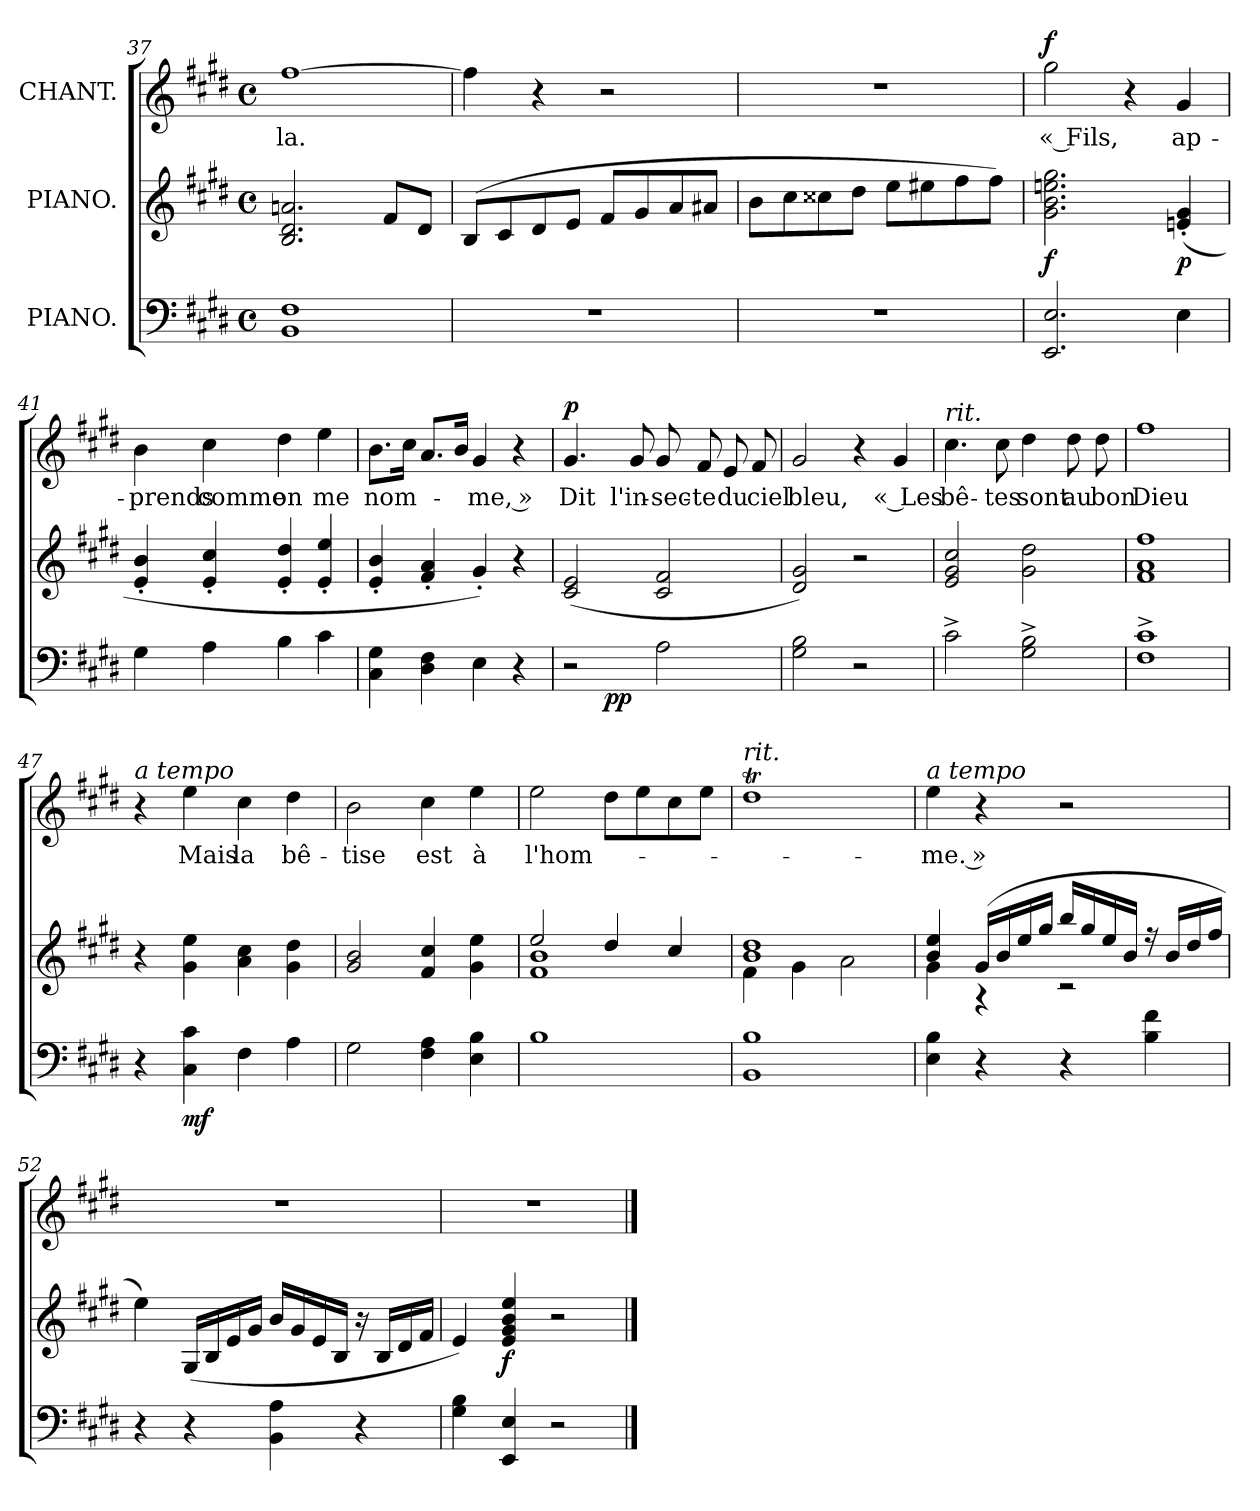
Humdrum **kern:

**kern	**dynam	**kern	**dynam	**kern	**text	**dynam
*part3	*part3	*part2	*part2	*part1	*part1	*part1
*staff3	*staff3	*staff2	*staff2	*staff1	*staff1	*staff1
*I"PIANO.	*	*I"PIANO.	*	*I"CHANT.	*	*
*clefF4	*	*clefG2	*	*clefG2	*	*
*k[f#c#g#d#]	*	*k[f#c#g#d#]	*	*k[f#c#g#d#]	*	*
*E:	*	*E:	*	*E:	*	*
*M4/4	*	*M4/4	*	*M4/4	*	*
*met(c)	*	*met(c)	*	*met(c)	*	*
=37	=37	=37	=37	=37	=37	=37
1BB\ 1F#\	.	2.B/ 2.d#/ 2.an/	.	[1ff#\	-la.	.
.	.	8f#/L	.	.	.	.
.	.	8d#/J	.	.	.	.
=38	=38	=38	=38	=38	=38	=38
1r	.	(8B/L	.	4ff#\]	.	.
.	.	8c#/	.	.	.	.
.	.	8d#/	.	4r	.	.
.	.	8e/J	.	.	.	.
.	.	8f#/L	.	2r	.	.
.	.	8g#/	.	.	.	.
.	.	8a/	.	.	.	.
.	.	8a#X/J	.	.	.	.
=39	=39	=39	=39	=39	=39	=39
1r	.	8b\L	.	1r	.	.
.	.	8cc#\	.	.	.	.
.	.	8cc##X\	.	.	.	.
.	.	8dd#\J	.	.	.	.
.	.	8ee\L	.	.	.	.
.	.	8ee#X\	.	.	.	.
.	.	8ff#\	.	.	.	.
.	.	8ff#\J)	.	.	.	.
!!LO:LB:g=z
=40	=40	=40	=40	=40	=40	=40
2.EE/ 2.E/	.	2.g#\ 2.b\ 2.een\ 2.gg#\	f	2gg#\	« Fils,	f
.	.	.	.	4r	.	.
4E\	.	(4en'/ 4g#'/	p	4g#/	ap-	.
=41	=41	=41	=41	=41	=41	=41
4G#\	.	4e'/ 4b'/	.	4b\	-prends	.
4A\	.	4e'/ 4cc#'/	.	4cc#\	comme	.
4B\	.	4e'/ 4dd#'/	.	4dd#\	on	.
4c#\	.	4e'/ 4ee'/	.	4ee\	me	.
=42	=42	=42	=42	=42	=42	=42
4C#\ 4G#\	.	4e'/ 4b'/	.	8.b\L	nom-	.
.	.	.	.	16cc#\Jk	.	.
4D#\ 4F#\	.	4f#'/ 4a'/	.	8.a/L	.	.
.	.	.	.	16b/Jk	.	.
4E\	.	4g#'/)	.	4g#/	-me, »	.
4r	.	4r	.	4r	.	.
=43	=43	=43	=43	=43	=43	=43
*^	*	*	*	*	*	*
2r	4ryy	.	(2c#/ 2e/	.	4.g#/	Dit	p
.	2.ryy	pp	.	.	.	.	.
.	.	.	.	.	8g#/	l'in-	.
2A\	.	.	2c#/ 2f#/	.	8g#/	-sec-	.
.	.	.	.	.	8f#/	-te	.
.	.	.	.	.	8e/	du	.
.	.	.	.	.	8f#/	ciel	.
*v	*v	*	*	*	*	*	*
=44	=44	=44	=44	=44	=44	=44
2G#\ 2B\	.	2d#/ 2g#/)	.	2g#/	bleu,	.
2r	.	2r	.	4r	.	.
.	.	.	.	4g#/	« Les	.
=45	=45	=45	=45	=45	=45	=45
!	!	!	!	!LO:TX:i:t=rit.	!	!
2c#^\	.	2e/ 2g#/ 2cc#/	.	4.cc#\	bê-	.
.	.	.	.	8cc#\	-tes	.
2G#^\ 2B^\	.	2g#\ 2dd#\	.	4dd#\	sont	.
.	.	.	.	8dd#\	au	.
.	.	.	.	8dd#\	bon	.
=46	=46	=46	=46	=46	=46	=46
1F#^\ 1c#^\	.	1f#\ 1a\ 1ff#\	.	1ff#\	Dieu	.
!!LO:LB:g=z
=47	=47	=47	=47	=47	=47	=47
!	!	!	!	!LO:TX:i:t=a tempo	!	!
4r	.	4r	.	4r	.	.
4C#\ 4c#\	mf	4g#\ 4ee\	.	4ee\	Mais	.
4F#\	.	4a\ 4cc#\	.	4cc#\	la	.
4A\	.	4g#\ 4dd#\	.	4dd#\	bê-	.
=48	=48	=48	=48	=48	=48	=48
2G#\	.	2g#/ 2b/	.	2b\	-tise	.
4F#\ 4A\	.	4f#/ 4cc#/	.	4cc#\	est	.
4E\ 4B\	.	4g#\ 4ee\	.	4ee\	à	.
=49	=49	=49	=49	=49	=49	=49
*	*	*^	*	*	*	*
1B\	.	2ee/	1f#\ 1b\	.	2ee\	l'hom-	.
.	.	4dd#/	.	.	8dd#\L	.	.
.	.	.	.	.	8ee\	.	.
.	.	4cc#/	.	.	8cc#\	.	.
.	.	.	.	.	8ee\J	.	.
=50	=50	=50	=50	=50	=50	=50	=50
!	!	!	!	!	!LO:TX:i:t=rit.	!	!
1BB\ 1B\	.	1b/ 1dd#/	4f#\	.	1dd#t\	.	.
.	.	.	4g#\	.	.	.	.
.	.	.	2a\	.	.	.	.
=51	=51	=51	=51	=51	=51	=51	=51
!	!	!	!	!	!LO:TX:i:t=a tempo	!	!
4E\ 4B\	.	4b/ 4ee/	4g#\	.	4ee\	-me. »	.
4r	.	(16g#/LL	4r	.	4r	.	.
.	.	16b/	.	.	.	.	.
.	.	16ee/	.	.	.	.	.
.	.	16gg#/JJ	.	.	.	.	.
4r	.	16bb/LL	2r	.	2r	.	.
.	.	16gg#/	.	.	.	.	.
.	.	16ee/	.	.	.	.	.
.	.	16b/JJ	.	.	.	.	.
4B\ 4f#\	.	16r	.	.	.	.	.
.	.	16b/LL	.	.	.	.	.
.	.	16dd#/	.	.	.	.	.
.	.	16ff#/JJ	.	.	.	.	.
*	*	*v	*v	*	*	*	*
=52	=52	=52	=52	=52	=52	=52
4r	.	4ee\)	.	1r	.	.
4r	.	(16G#/LL	.	.	.	.
.	.	16B/	.	.	.	.
.	.	16e/	.	.	.	.
.	.	16g#/JJ	.	.	.	.
4BB\ 4A\	.	16b/LL	.	.	.	.
.	.	16g#/	.	.	.	.
.	.	16e/	.	.	.	.
.	.	16B/JJ	.	.	.	.
4r	.	16r	.	.	.	.
.	.	16B/LL	.	.	.	.
.	.	16d#/	.	.	.	.
.	.	16f#/JJ	.	.	.	.
=53	=53	=53	=53	=53	=53	=53
4G#\ 4B\	.	4e/)	.	1r	.	.
4EE/ 4E/	.	4e/ 4g#/ 4b/ 4ee/	f	.	.	.
2r	.	2r	.	.	.	.
==	==	==	==	==	==	==
*-	*-	*-	*-	*-	*-	*-
